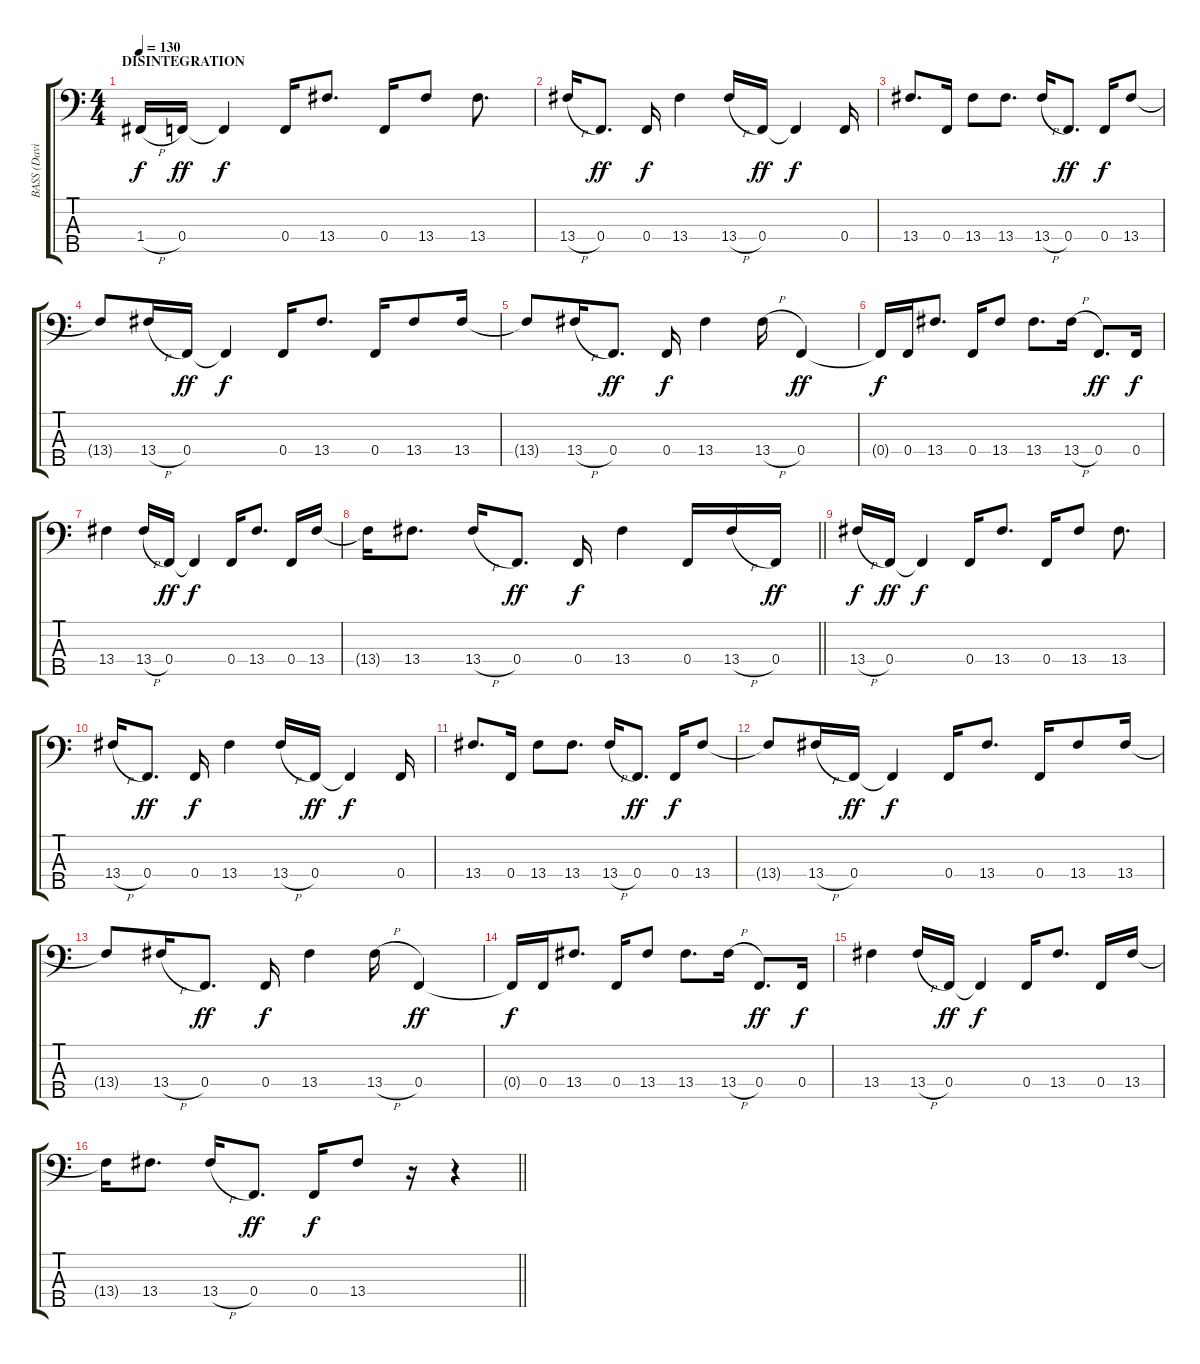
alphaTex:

\track ("BASS (David Lovgren)" "BASS (Davi") {instrument slapbass1}
\staff {score tabs}
\tuning (Ab2 Eb2 Bb1 F1 C1) {hide}
\ts (4 4)
\section ("" "DISINTEGRATION")
\tempo 130
\clef f4
\ks c
1.4{h}.16{dy f} 0.4.16{dy ff} 0.4{t}.4{dy f} 0.4.16 13.4.8{d} 0.4.16 13.4.8 13.4.8{d} |
13.4{h}.16 0.4.8{d dy ff} 0.4.16{dy f} 13.4.4 13.4{h}.16 0.4.16{dy ff} 0.4{t}.4{dy f} 0.4.16 |
13.4.8{d} 0.4.16 13.4.8 13.4.8{d} 13.4{h}.16 0.4.8{d dy ff} 0.4.16{dy f} 13.4.8 |
13.4{t}.8 13.4{h}.16 0.4.16{dy ff} 0.4{t}.4{dy f} 0.4.16 13.4.8{d} 0.4.16 13.4.8 13.4.16 |
13.4{t}.8 13.4{h}.16 0.4.8{d dy ff} 0.4.16{dy f} 13.4.4 13.4{h}.16 0.4.4{dy ff} |
0.4{t}.16{dy f} 0.4.16 13.4.8{d} 0.4.16 13.4.8 13.4.8{d} 13.4{h}.16 0.4.8{d dy ff} 0.4.16{dy f} |
13.4.4 13.4{h}.16 0.4.16{dy ff} 0.4{t}.4{dy f} 0.4.16 13.4.8{d} 0.4.16 13.4.16 |
\barLineRight lightlight
13.4{t}.16 13.4.8{d} 13.4{h}.16 0.4.8{d dy ff} 0.4.16{dy f} 13.4.4 0.4.16 13.4{h}.16 0.4.16{dy ff} |
13.4{h}.16{dy f} 0.4.16{dy ff} 0.4{t}.4{dy f} 0.4.16 13.4.8{d} 0.4.16 13.4.8 13.4.8{d} |
13.4{h}.16 0.4.8{d dy ff} 0.4.16{dy f} 13.4.4 13.4{h}.16 0.4.16{dy ff} 0.4{t}.4{dy f} 0.4.16 |
13.4.8{d} 0.4.16 13.4.8 13.4.8{d} 13.4{h}.16 0.4.8{d dy ff} 0.4.16{dy f} 13.4.8 |
13.4{t}.8 13.4{h}.16 0.4.16{dy ff} 0.4{t}.4{dy f} 0.4.16 13.4.8{d} 0.4.16 13.4.8 13.4.16 |
13.4{t}.8 13.4{h}.16 0.4.8{d dy ff} 0.4.16{dy f} 13.4.4 13.4{h}.16 0.4.4{dy ff} |
0.4{t}.16{dy f} 0.4.16 13.4.8{d} 0.4.16 13.4.8 13.4.8{d} 13.4{h}.16 0.4.8{d dy ff} 0.4.16{dy f} |
13.4.4 13.4{h}.16 0.4.16{dy ff} 0.4{t}.4{dy f} 0.4.16 13.4.8{d} 0.4.16 13.4.16 |
\barLineRight lightlight
13.4{t}.16 13.4.8{d} 13.4{h}.16 0.4.8{d dy ff} 0.4.16{dy f} 13.4.8 r.16 r.4
